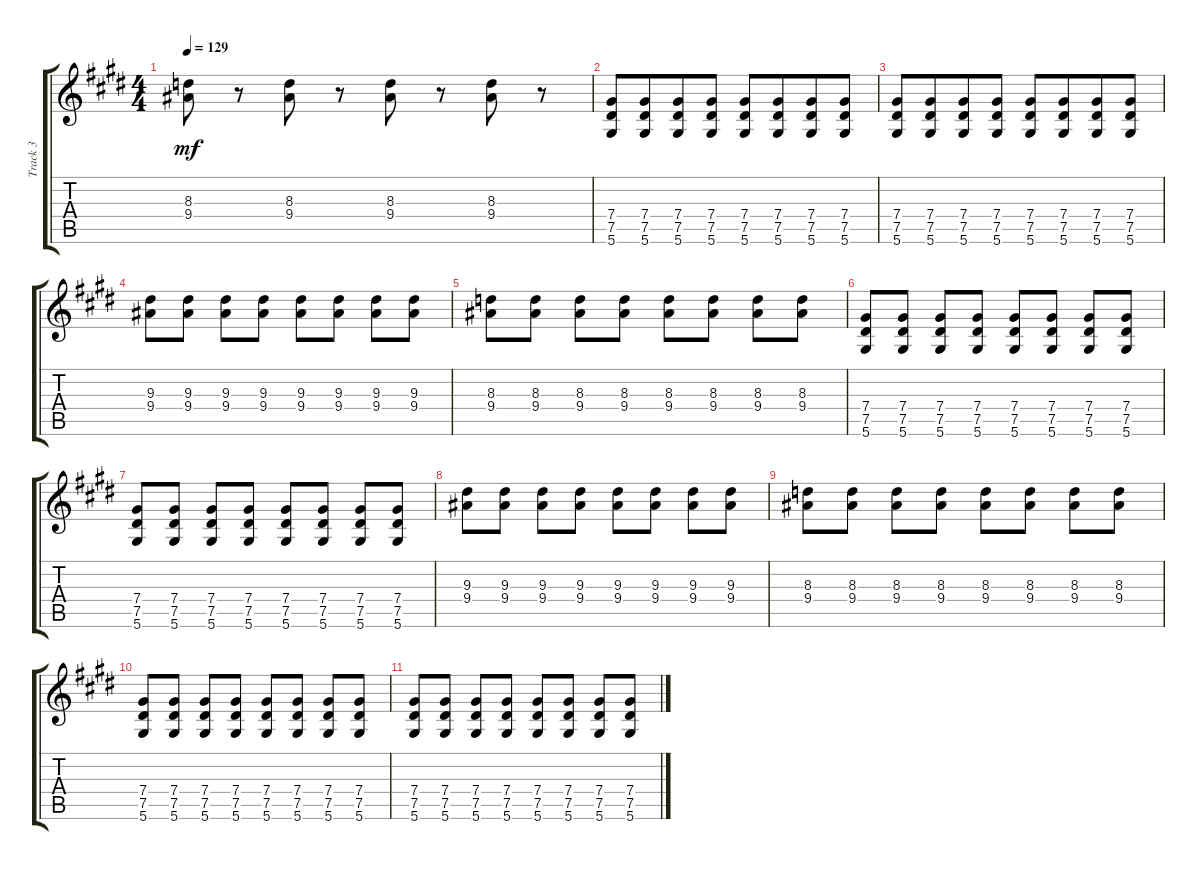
\track ("Track 3" "Track 3") {instrument distortionguitar}
\staff {score tabs}
\tuning (Eb4 Bb3 Gb3 Db3 Ab2 Eb2) {hide}
\ts (4 4)
\tempo 129
\clef g2
\ks e
(8.3 9.4).8{dy mf} r.8 (8.3 9.4).8 r.8 (8.3 9.4).8 r.8 (8.3 9.4).8 r.8 |
(7.4 7.5 5.6).8 (7.4 7.5 5.6).8{beam merge} (7.4 7.5 5.6).8 (7.4 7.5 5.6).8 (7.4 7.5 5.6).8 (7.4 7.5 5.6).8{beam merge} (7.4 7.5 5.6).8 (7.4 7.5 5.6).8 |
(7.4 7.5 5.6).8 (7.4 7.5 5.6).8{beam merge} (7.4 7.5 5.6).8 (7.4 7.5 5.6).8 (7.4 7.5 5.6).8 (7.4 7.5 5.6).8{beam merge} (7.4 7.5 5.6).8 (7.4 7.5 5.6).8 |
(9.3 9.4).8 (9.3 9.4).8 (9.3 9.4).8 (9.3 9.4).8 (9.3 9.4).8 (9.3 9.4).8 (9.3 9.4).8 (9.3 9.4).8 |
(8.3 9.4).8 (8.3 9.4).8 (8.3 9.4).8 (8.3 9.4).8 (8.3 9.4).8 (8.3 9.4).8 (8.3 9.4).8 (8.3 9.4).8 |
(7.4 7.5 5.6).8 (7.4 7.5 5.6).8 (7.4 7.5 5.6).8 (7.4 7.5 5.6).8 (7.4 7.5 5.6).8 (7.4 7.5 5.6).8 (7.4 7.5 5.6).8 (7.4 7.5 5.6).8 |
(7.4 7.5 5.6).8 (7.4 7.5 5.6).8 (7.4 7.5 5.6).8 (7.4 7.5 5.6).8 (7.4 7.5 5.6).8 (7.4 7.5 5.6).8 (7.4 7.5 5.6).8 (7.4 7.5 5.6).8 |
(9.3 9.4).8 (9.3 9.4).8 (9.3 9.4).8 (9.3 9.4).8 (9.3 9.4).8 (9.3 9.4).8 (9.3 9.4).8 (9.3 9.4).8 |
(8.3 9.4).8 (8.3 9.4).8 (8.3 9.4).8 (8.3 9.4).8 (8.3 9.4).8 (8.3 9.4).8 (8.3 9.4).8 (8.3 9.4).8 |
(7.4 7.5 5.6).8 (7.4 7.5 5.6).8 (7.4 7.5 5.6).8 (7.4 7.5 5.6).8 (7.4 7.5 5.6).8 (7.4 7.5 5.6).8 (7.4 7.5 5.6).8 (7.4 7.5 5.6).8 |
(7.4 7.5 5.6).8 (7.4 7.5 5.6).8 (7.4 7.5 5.6).8 (7.4 7.5 5.6).8 (7.4 7.5 5.6).8 (7.4 7.5 5.6).8 (7.4 7.5 5.6).8 (7.4 7.5 5.6).8
